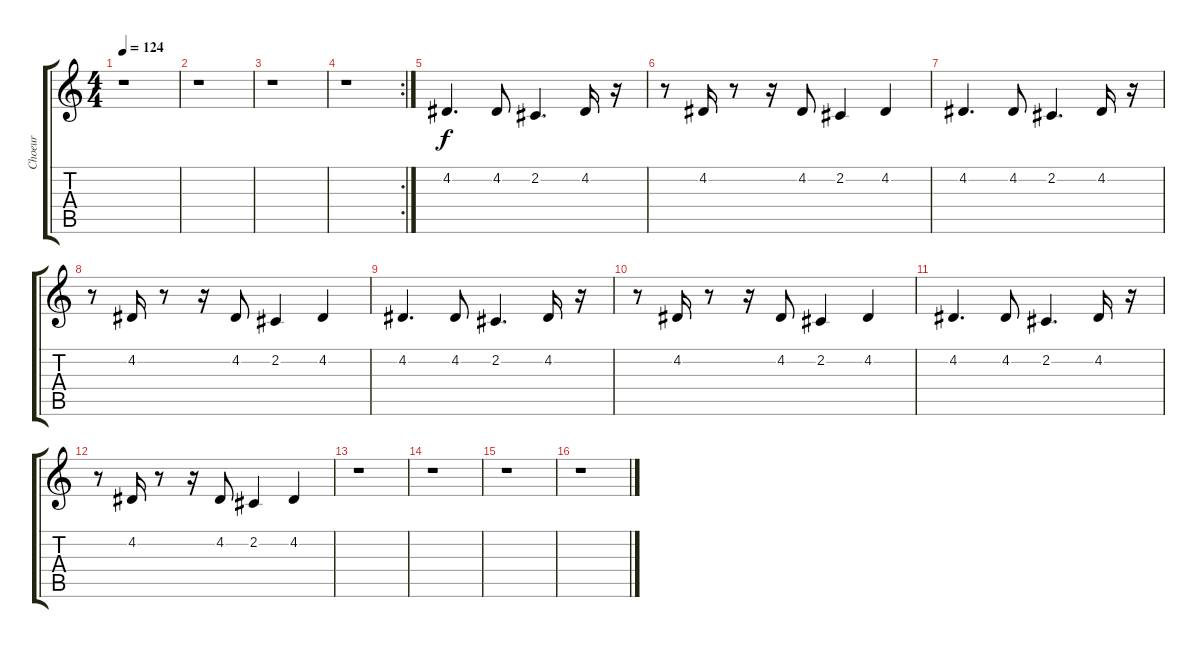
\track ("Choeur" "Choeur") {instrument voiceoohs}
\staff {score tabs}
\tuning (E4 B3 G3 D3 A2 E2) {hide}
\ts (4 4)
\tempo 124
\clef g2
\ks c
r.1{dy f} |
r.1 |
r.1 |
\rc 2
r.1 |
4.2.4{d} 4.2.8 2.2.4{d} 4.2.16 r.16 |
r.8 4.2.16 r.8 r.16 4.2.8 2.2.4 4.2.4 |
4.2.4{d} 4.2.8 2.2.4{d} 4.2.16 r.16 |
r.8 4.2.16 r.8 r.16 4.2.8 2.2.4 4.2.4 |
4.2.4{d} 4.2.8 2.2.4{d} 4.2.16 r.16 |
r.8 4.2.16 r.8 r.16 4.2.8 2.2.4 4.2.4 |
4.2.4{d} 4.2.8 2.2.4{d} 4.2.16 r.16 |
r.8 4.2.16 r.8 r.16 4.2.8 2.2.4 4.2.4 |
r.1 |
r.1 |
r.1 |
r.1
